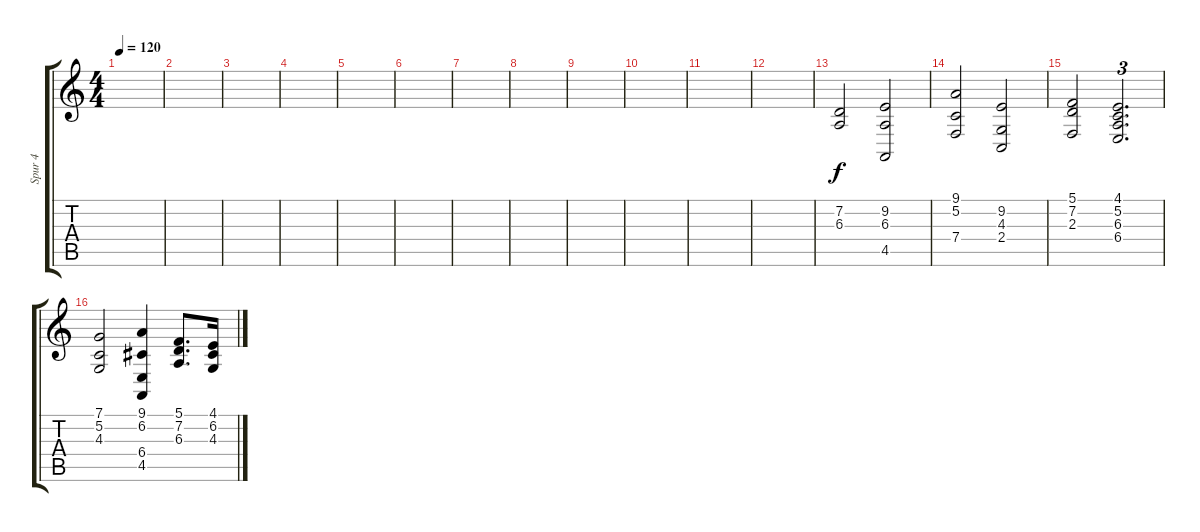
\track ("Spur 4" "Spur 4") {instrument cello}
\staff {score tabs}
\tuning (C4 G3 Eb3 Bb2 F2 C2) {hide}
\ts (4 4)
\tempo 120
\clef g2
\ks c
|
|
|
|
|
|
|
|
|
|
|
|
(7.2 6.3).2{volume 10} (9.2 6.3 4.5).2 |
(9.1 5.2 7.4).2 (9.2 4.3 2.4).2 |
(5.1 7.2 2.3).2 (4.1 5.2 6.3 6.4).2{d tu (3 2)} |
(7.1 5.2 4.3).2 (9.1 6.2 6.4 4.5).4 (5.1 7.2 6.3).8{d} (4.1 6.2 4.3).16
